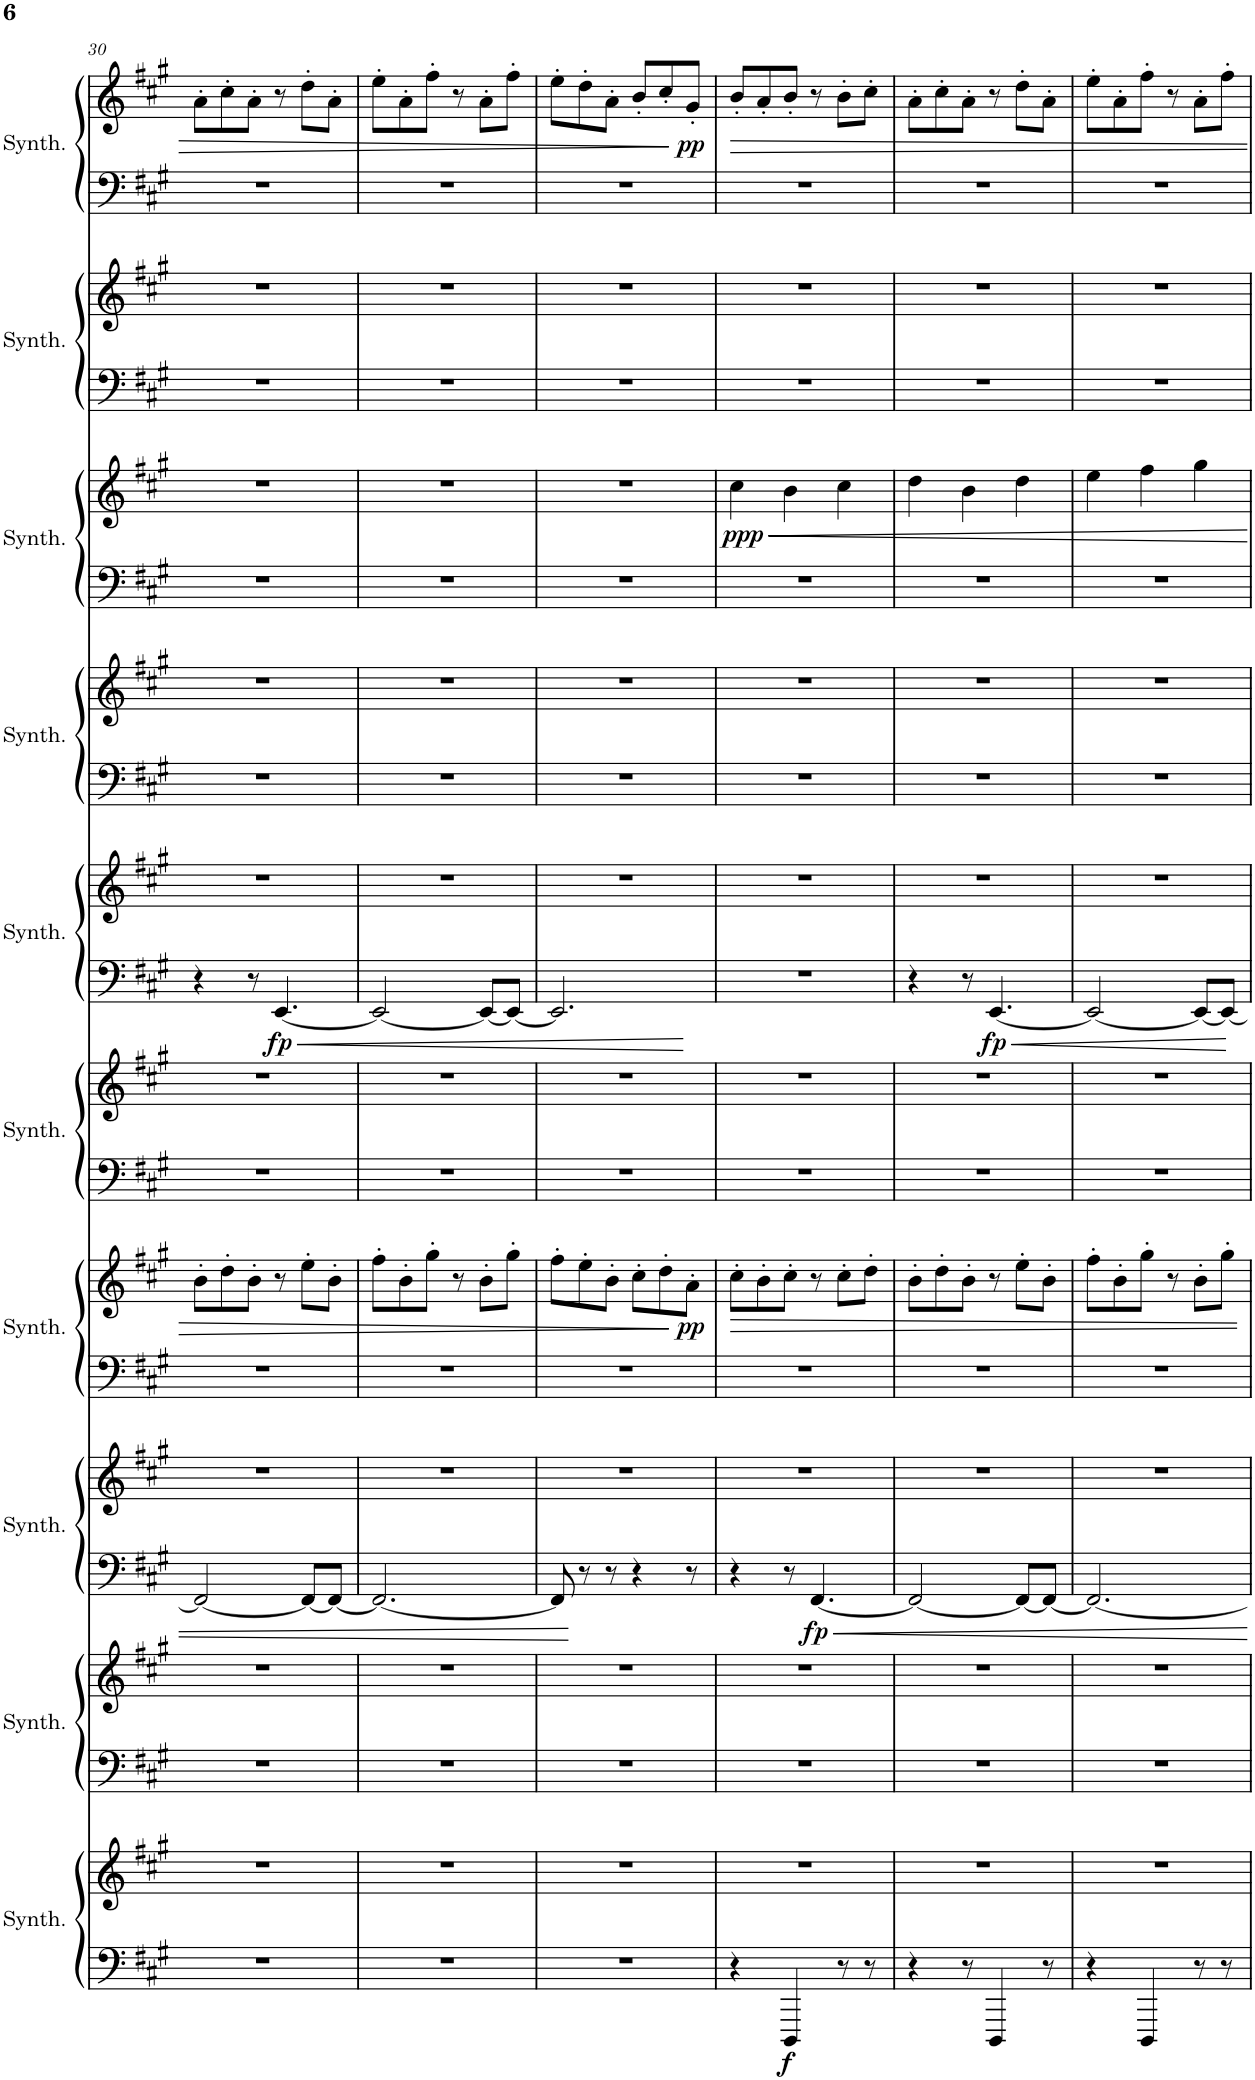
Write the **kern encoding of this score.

**kern	**kern	**dynam	**kern	**kern	**kern	**kern	**dynam	**kern	**kern	**dynam	**kern	**kern	**kern	**kern	**dynam	**kern	**kern	**kern	**kern	**dynam	**kern	**kern	**kern	**kern	**dynam
*part10	*part10	*part10	*part9	*part9	*part8	*part8	*part8	*part7	*part7	*part7	*part6	*part6	*part5	*part5	*part5	*part4	*part4	*part3	*part3	*part3	*part2	*part2	*part1	*part1	*part1
*staff20	*staff19	*staff19/20	*staff18	*staff17	*staff16	*staff15	*staff15/16	*staff14	*staff13	*staff13/14	*staff12	*staff11	*staff10	*staff9	*staff9/10	*staff8	*staff7	*staff6	*staff5	*staff5/6	*staff4	*staff3	*staff2	*staff1	*staff1/2
*I"Crystal Synthesizer	*	*	*I"Saw Synthesizer	*	*I"Bass Synthesizer	*	*	*I"Pad Synthesizer	*	*	*I"Metallic Synthesizer	*	*I"Atmosphere Synthesizer	*	*	*I"Goblins Synthesizer	*	*I"Choir Synthesizer	*	*	*I"Bowed Synthesizer	*	*I"String Synthesizer	*	*
*I'Synth.	*	*	*I'Synth.	*	*I'Synth.	*	*	*I'Synth.	*	*	*I'Synth.	*	*I'Synth.	*	*	*I'Synth.	*	*I'Synth.	*	*	*I'Synth.	*	*I'Synth.	*	*
!!LO:PB:g=z
*clefF4	*clefG2	*	*clefF4	*clefG2	*clefF4	*clefG2	*	*clefF4	*clefG2	*	*clefF4	*clefG2	*clefF4	*clefG2	*	*clefF4	*clefG2	*clefF4	*clefG2	*	*clefF4	*clefG2	*clefF4	*clefG2	*
*k[f#c#g#]	*k[f#c#g#]	*	*k[f#c#g#]	*k[f#c#g#]	*k[f#c#g#]	*k[f#c#g#]	*	*k[f#c#g#]	*k[f#c#g#]	*	*k[f#c#g#]	*k[f#c#g#]	*k[f#c#g#]	*k[f#c#g#]	*	*k[f#c#g#]	*k[f#c#g#]	*k[f#c#g#]	*k[f#c#g#]	*	*k[f#c#g#]	*k[f#c#g#]	*k[f#c#g#]	*k[f#c#g#]	*
*M6/8	*M6/8	*	*M6/8	*M6/8	*M6/8	*M6/8	*	*M6/8	*M6/8	*	*M6/8	*M6/8	*M6/8	*M6/8	*	*M6/8	*M6/8	*M6/8	*M6/8	*	*M6/8	*M6/8	*M6/8	*M6/8	*
=30	=30	=30	=30	=30	=30	=30	=30	=30	=30	=30	=30	=30	=30	=30	=30	=30	=30	=30	=30	=30	=30	=30	=30	=30	=30
2.r	2.r	.	2.r	2.r	2FF#/_	2.r	.	2.r	8b'\L	.	2.r	2.r	4r	2.r	.	2.r	2.r	2.r	2.r	.	2.r	2.r	2.r	8a'\L	.
.	.	.	.	.	.	.	.	.	8dd'\	.	.	.	.	.	.	.	.	.	.	.	.	.	.	8cc#'\	.
.	.	.	.	.	.	.	.	.	8b'\J	.	.	.	8r	.	.	.	.	.	.	.	.	.	.	8a'\J	.
!	!	!	!	!	!	!	!	!	!	!	!	!	!	!	!LO:DY:b=2	!	!	!	!	!	!	!	!	!	!
.	.	.	.	.	.	.	.	.	8r	.	.	.	[4.EE/	.	fp	.	.	.	.	.	.	.	.	8r	.
.	.	.	.	.	8FF#/L_	.	.	.	8ee'\L	.	.	.	.	.	.	.	.	.	.	.	.	.	.	8dd'\L	.
.	.	.	.	.	8FF#/J_	.	.	.	8b'\J	.	.	.	.	.	.	.	.	.	.	.	.	.	.	8a'\J	.
=31	=31	=31	=31	=31	=31	=31	=31	=31	=31	=31	=31	=31	=31	=31	=31	=31	=31	=31	=31	=31	=31	=31	=31	=31	=31
2.r	2.r	.	2.r	2.r	2.FF#/_	2.r	.	2.r	8ff#'\L	.	2.r	2.r	2EE/_	2.r	.	2.r	2.r	2.r	2.r	.	2.r	2.r	2.r	8ee'\L	.
.	.	.	.	.	.	.	.	.	8b'\	.	.	.	.	.	.	.	.	.	.	.	.	.	.	8a'\	.
.	.	.	.	.	.	.	.	.	8gg#'\J	.	.	.	.	.	.	.	.	.	.	.	.	.	.	8ff#'\J	.
.	.	.	.	.	.	.	.	.	8r	.	.	.	.	.	.	.	.	.	.	.	.	.	.	8r	.
.	.	.	.	.	.	.	.	.	8b'\L	.	.	.	8EE/L_	.	.	.	.	.	.	.	.	.	.	8a'\L	.
.	.	.	.	.	.	.	.	.	8gg#'\J	.	.	.	8EE/J_	.	.	.	.	.	.	.	.	.	.	8ff#'\J	.
=32	=32	=32	=32	=32	=32	=32	=32	=32	=32	=32	=32	=32	=32	=32	=32	=32	=32	=32	=32	=32	=32	=32	=32	=32	=32
2.r	2.r	.	2.r	2.r	8FF#/]	2.r	.	2.r	8ff#'\L	.	2.r	2.r	2.EE/]	2.r	.	2.r	2.r	2.r	2.r	.	2.r	2.r	2.r	8ee'\L	.
.	.	.	.	.	8r	.	.	.	8ee'\	.	.	.	.	.	.	.	.	.	.	.	.	.	.	8dd'\	.
.	.	.	.	.	8r	.	.	.	8b'\J	.	.	.	.	.	.	.	.	.	.	.	.	.	.	8a'\J	.
.	.	.	.	.	4r	.	.	.	8cc#'\L	.	.	.	.	.	.	.	.	.	.	.	.	.	.	8b'/L	.
.	.	.	.	.	.	.	.	.	8dd'\	.	.	.	.	.	.	.	.	.	.	.	.	.	.	8cc#'/	.
!	!	!	!	!	!	!	!	!	!	!LO:DY:b	!	!	!	!	!	!	!	!	!	!	!	!	!	!	!LO:DY:b
.	.	.	.	.	8r	.	.	.	8a'\J	pp	.	.	.	.	.	.	.	.	.	.	.	.	.	8g#'/J	pp
=33	=33	=33	=33	=33	=33	=33	=33	=33	=33	=33	=33	=33	=33	=33	=33	=33	=33	=33	=33	=33	=33	=33	=33	=33	=33
!	!	!	!	!	!	!	!	!	!	!	!	!	!	!	!	!	!	!	!	!LO:DY:b	!	!	!	!	!
4r	2.r	.	2.r	2.r	4r	2.r	.	2.r	8cc#'\L	.	2.r	2.r	2.r	2.r	.	2.r	2.r	2.r	4cc#\	ppp	2.r	2.r	2.r	8b'/L	.
.	.	.	.	.	.	.	.	.	8b'\	.	.	.	.	.	.	.	.	.	.	.	.	.	.	8a'/	.
!	!	!LO:DY:b=2	!	!	!	!	!	!	!	!	!	!	!	!	!	!	!	!	!	!	!	!	!	!	!
4DDD/	.	f	.	.	8r	.	.	.	8cc#'\J	.	.	.	.	.	.	.	.	.	4b\	.	.	.	.	8b'/J	.
!	!	!	!	!	!	!	!LO:DY:b=2	!	!	!	!	!	!	!	!	!	!	!	!	!	!	!	!	!	!
.	.	.	.	.	[4.FF#/	.	fp	.	8r	.	.	.	.	.	.	.	.	.	.	.	.	.	.	8r	.
8r	.	.	.	.	.	.	.	.	8cc#'\L	.	.	.	.	.	.	.	.	.	4cc#\	.	.	.	.	8b'\L	.
8r	.	.	.	.	.	.	.	.	8dd'\J	.	.	.	.	.	.	.	.	.	.	.	.	.	.	8cc#'\J	.
=34	=34	=34	=34	=34	=34	=34	=34	=34	=34	=34	=34	=34	=34	=34	=34	=34	=34	=34	=34	=34	=34	=34	=34	=34	=34
4r	2.r	.	2.r	2.r	2FF#/_	2.r	.	2.r	8b'\L	.	2.r	2.r	4r	2.r	.	2.r	2.r	2.r	4dd\	.	2.r	2.r	2.r	8a'\L	.
.	.	.	.	.	.	.	.	.	8dd'\	.	.	.	.	.	.	.	.	.	.	.	.	.	.	8cc#'\	.
8r	.	.	.	.	.	.	.	.	8b'\J	.	.	.	8r	.	.	.	.	.	4b\	.	.	.	.	8a'\J	.
!	!	!	!	!	!	!	!	!	!	!	!	!	!	!	!LO:DY:b=2	!	!	!	!	!	!	!	!	!	!
4DDD/	.	.	.	.	.	.	.	.	8r	.	.	.	[4.EE/	.	fp	.	.	.	.	.	.	.	.	8r	.
.	.	.	.	.	8FF#/L_	.	.	.	8ee'\L	.	.	.	.	.	.	.	.	.	4dd\	.	.	.	.	8dd'\L	.
8r	.	.	.	.	8FF#/J_	.	.	.	8b'\J	.	.	.	.	.	.	.	.	.	.	.	.	.	.	8a'\J	.
=35	=35	=35	=35	=35	=35	=35	=35	=35	=35	=35	=35	=35	=35	=35	=35	=35	=35	=35	=35	=35	=35	=35	=35	=35	=35
4r	2.r	.	2.r	2.r	2.FF#/_	2.r	.	2.r	8ff#'\L	.	2.r	2.r	2EE/_	2.r	.	2.r	2.r	2.r	4ee\	.	2.r	2.r	2.r	8ee'\L	.
.	.	.	.	.	.	.	.	.	8b'\	.	.	.	.	.	.	.	.	.	.	.	.	.	.	8a'\	.
4DDD/	.	.	.	.	.	.	.	.	8gg#'\J	.	.	.	.	.	.	.	.	.	4ff#\	.	.	.	.	8ff#'\J	.
.	.	.	.	.	.	.	.	.	8r	.	.	.	.	.	.	.	.	.	.	.	.	.	.	8r	.
8r	.	.	.	.	.	.	.	.	8b'\L	.	.	.	8EE/L_	.	.	.	.	.	4gg#\	.	.	.	.	8a'\L	.
8r	.	.	.	.	.	.	.	.	8gg#'\J	.	.	.	8EE/J_	.	.	.	.	.	.	.	.	.	.	8ff#'\J	.
=	=	=	=	=	=	=	=	=	=	=	=	=	=	=	=	=	=	=	=	=	=	=	=	=	=
*-	*-	*-	*-	*-	*-	*-	*-	*-	*-	*-	*-	*-	*-	*-	*-	*-	*-	*-	*-	*-	*-	*-	*-	*-	*-
